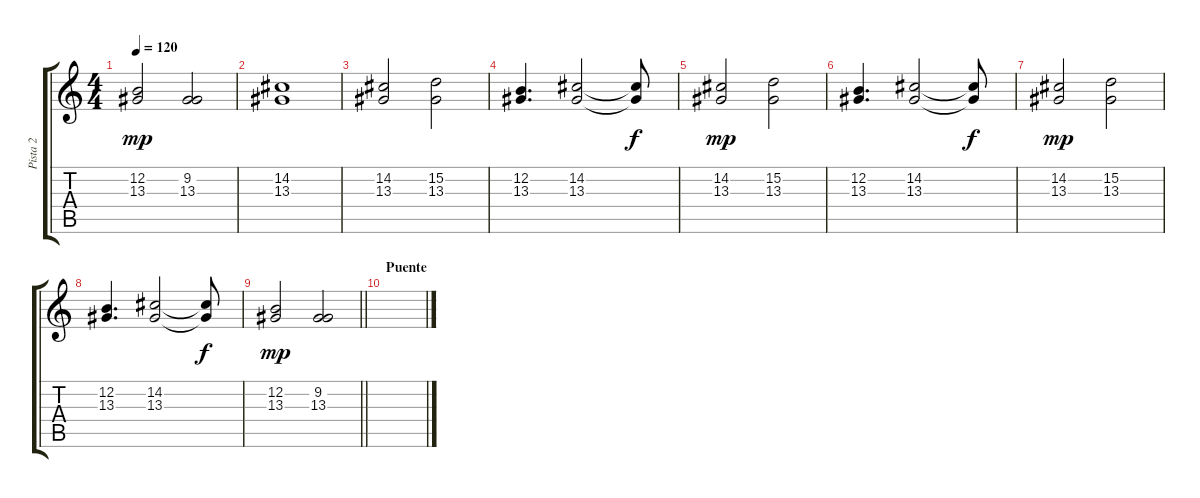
\track ("Pista 2" "Pista 2") {instrument drawbarorgan}
\staff {score tabs}
\tuning (E4 B3 G3 D3 A2 E2) {hide}
\ts (4 4)
\tempo 120
\clef g2
\ks c
(12.2 13.3).2{dy mp} (9.2 13.3).2 |
(14.2 13.3).1 |
(14.2 13.3).2 (15.2 13.3).2 |
(12.2 13.3).4{d} (14.2 13.3).2 (14.2{t} 13.3{t}).8{dy f} |
(14.2 13.3).2{dy mp} (15.2 13.3).2 |
(12.2 13.3).4{d} (14.2 13.3).2 (14.2{t} 13.3{t}).8{dy f} |
(14.2 13.3).2{dy mp} (15.2 13.3).2 |
(12.2 13.3).4{d} (14.2 13.3).2 (14.2{t} 13.3{t}).8{dy f} |
\barLineRight lightlight
(12.2 13.3).2{dy mp} (9.2 13.3).2 |
\section ("" "Puente")
